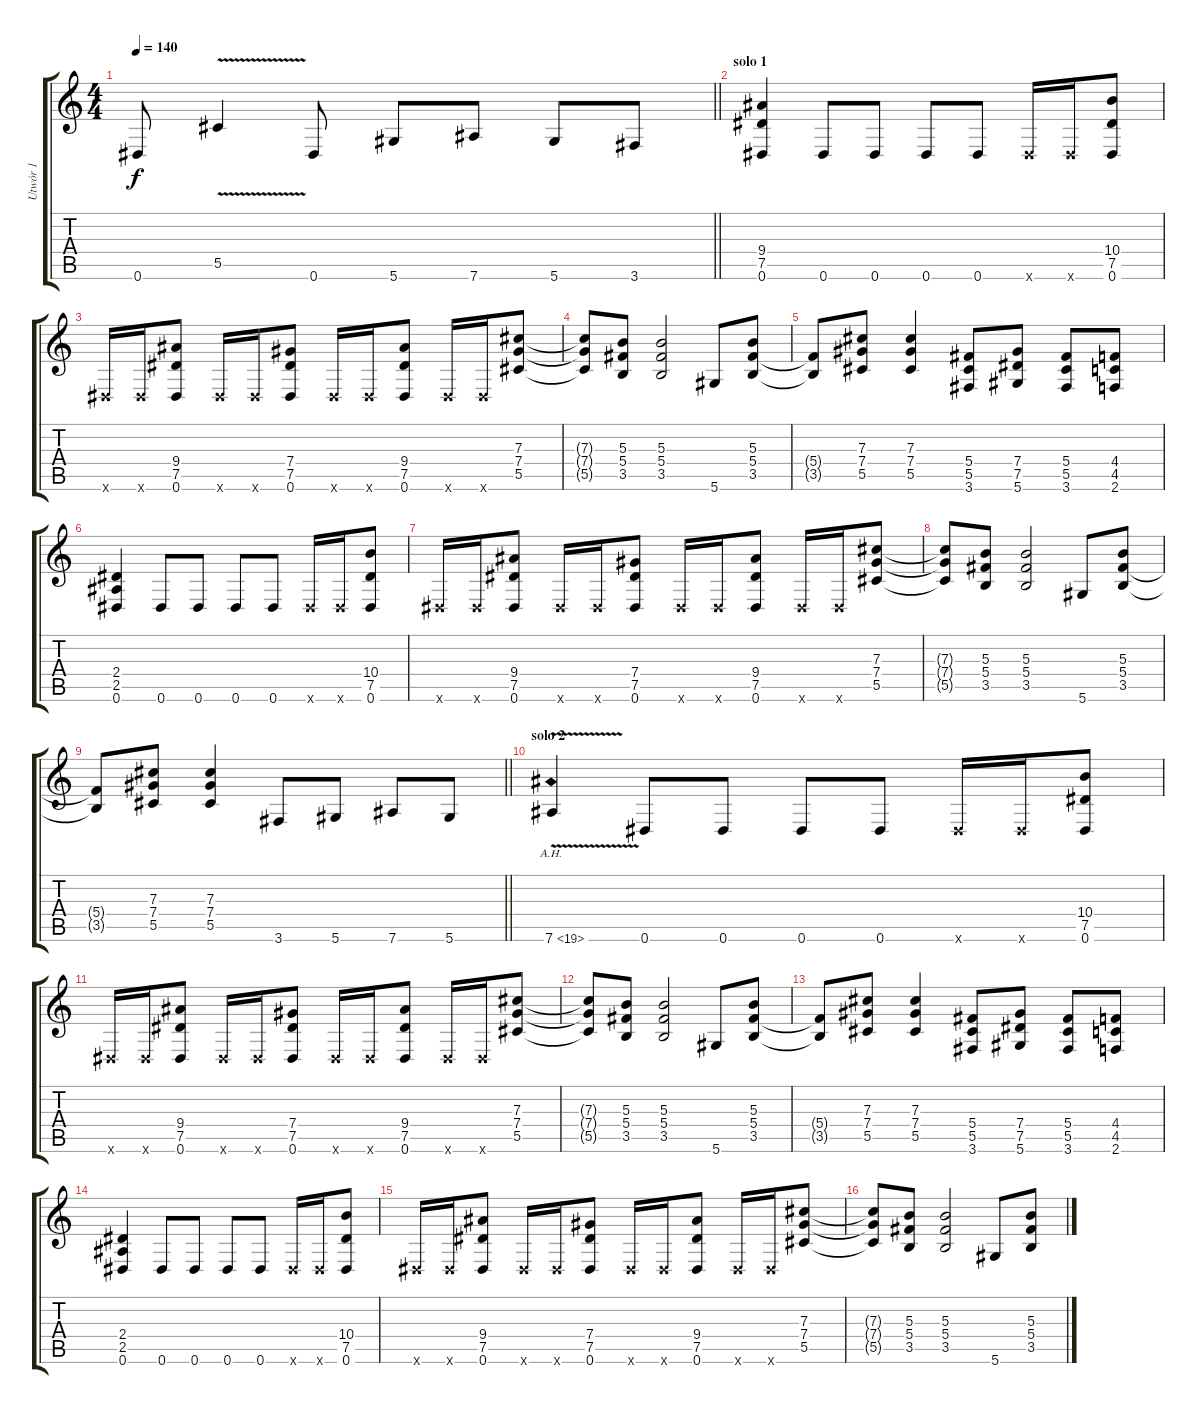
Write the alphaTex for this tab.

\track ("Utwór 1" "Utwór 1") {instrument distortionguitar}
\staff {score tabs}
\tuning (Eb4 Bb3 Gb3 Db3 Ab2 Eb2) {hide}
\ts (4 4)
\tempo 140
\clef g2
\barLineRight lightlight
\ks c
0.6.8{dy f} 5.5{v}.4 0.6.8 5.6.8 7.6.8 5.6.8 3.6.8 |
\section ("" "solo 1")
(9.4 7.5 0.6).4 0.6.8 0.6.8 0.6.8 0.6.8 0.6{x}.16 0.6{x}.16 (10.4 7.5 0.6).8 |
0.6{x}.16 0.6{x}.16 (9.4 7.5 0.6).8 0.6{x}.16 0.6{x}.16 (7.4 7.5 0.6).8 0.6{x}.16 0.6{x}.16 (9.4 7.5 0.6).8 0.6{x}.16 0.6{x}.16 (7.3 7.4 5.5).8 |
(7.3{t} 7.4{t} 5.5{t}).8 (5.3 5.4 3.5).8 (5.3 5.4 3.5).2 5.6.8 (5.3 5.4 3.5).8 |
(5.4{t} 3.5{t}).8 (7.3 7.4 5.5).8 (7.3 7.4 5.5).4 (5.4 5.5 3.6).8 (7.4 7.5 5.6).8 (5.4 5.5 3.6).8 (4.4 4.5 2.6).8 |
(2.4 2.5 0.6).4 0.6.8 0.6.8 0.6.8 0.6.8 0.6{x}.16 0.6{x}.16 (10.4 7.5 0.6).8 |
0.6{x}.16 0.6{x}.16 (9.4 7.5 0.6).8 0.6{x}.16 0.6{x}.16 (7.4 7.5 0.6).8 0.6{x}.16 0.6{x}.16 (9.4 7.5 0.6).8 0.6{x}.16 0.6{x}.16 (7.3 7.4 5.5).8 |
(7.3{t} 7.4{t} 5.5{t}).8 (5.3 5.4 3.5).8 (5.3 5.4 3.5).2 5.6.8 (5.3 5.4 3.5).8 |
\barLineRight lightlight
(5.4{t} 3.5{t}).8 (7.3 7.4 5.5).8 (7.3 7.4 5.5).4 3.6.8 5.6.8 7.6.8 5.6.8 |
\section ("" "solo 2")
7.6{ah 12 v}.4 0.6.8 0.6.8 0.6.8 0.6.8 0.6{x}.16 0.6{x}.16 (10.4 7.5 0.6).8 |
0.6{x}.16 0.6{x}.16 (9.4 7.5 0.6).8 0.6{x}.16 0.6{x}.16 (7.4 7.5 0.6).8 0.6{x}.16 0.6{x}.16 (9.4 7.5 0.6).8 0.6{x}.16 0.6{x}.16 (7.3 7.4 5.5).8 |
(7.3{t} 7.4{t} 5.5{t}).8 (5.3 5.4 3.5).8 (5.3 5.4 3.5).2 5.6.8 (5.3 5.4 3.5).8 |
(5.4{t} 3.5{t}).8 (7.3 7.4 5.5).8 (7.3 7.4 5.5).4 (5.4 5.5 3.6).8 (7.4 7.5 5.6).8 (5.4 5.5 3.6).8 (4.4 4.5 2.6).8 |
(2.4 2.5 0.6).4 0.6.8 0.6.8 0.6.8 0.6.8 0.6{x}.16 0.6{x}.16 (10.4 7.5 0.6).8 |
0.6{x}.16 0.6{x}.16 (9.4 7.5 0.6).8 0.6{x}.16 0.6{x}.16 (7.4 7.5 0.6).8 0.6{x}.16 0.6{x}.16 (9.4 7.5 0.6).8 0.6{x}.16 0.6{x}.16 (7.3 7.4 5.5).8 |
(7.3{t} 7.4{t} 5.5{t}).8 (5.3 5.4 3.5).8 (5.3 5.4 3.5).2 5.6.8 (5.3 5.4 3.5).8
